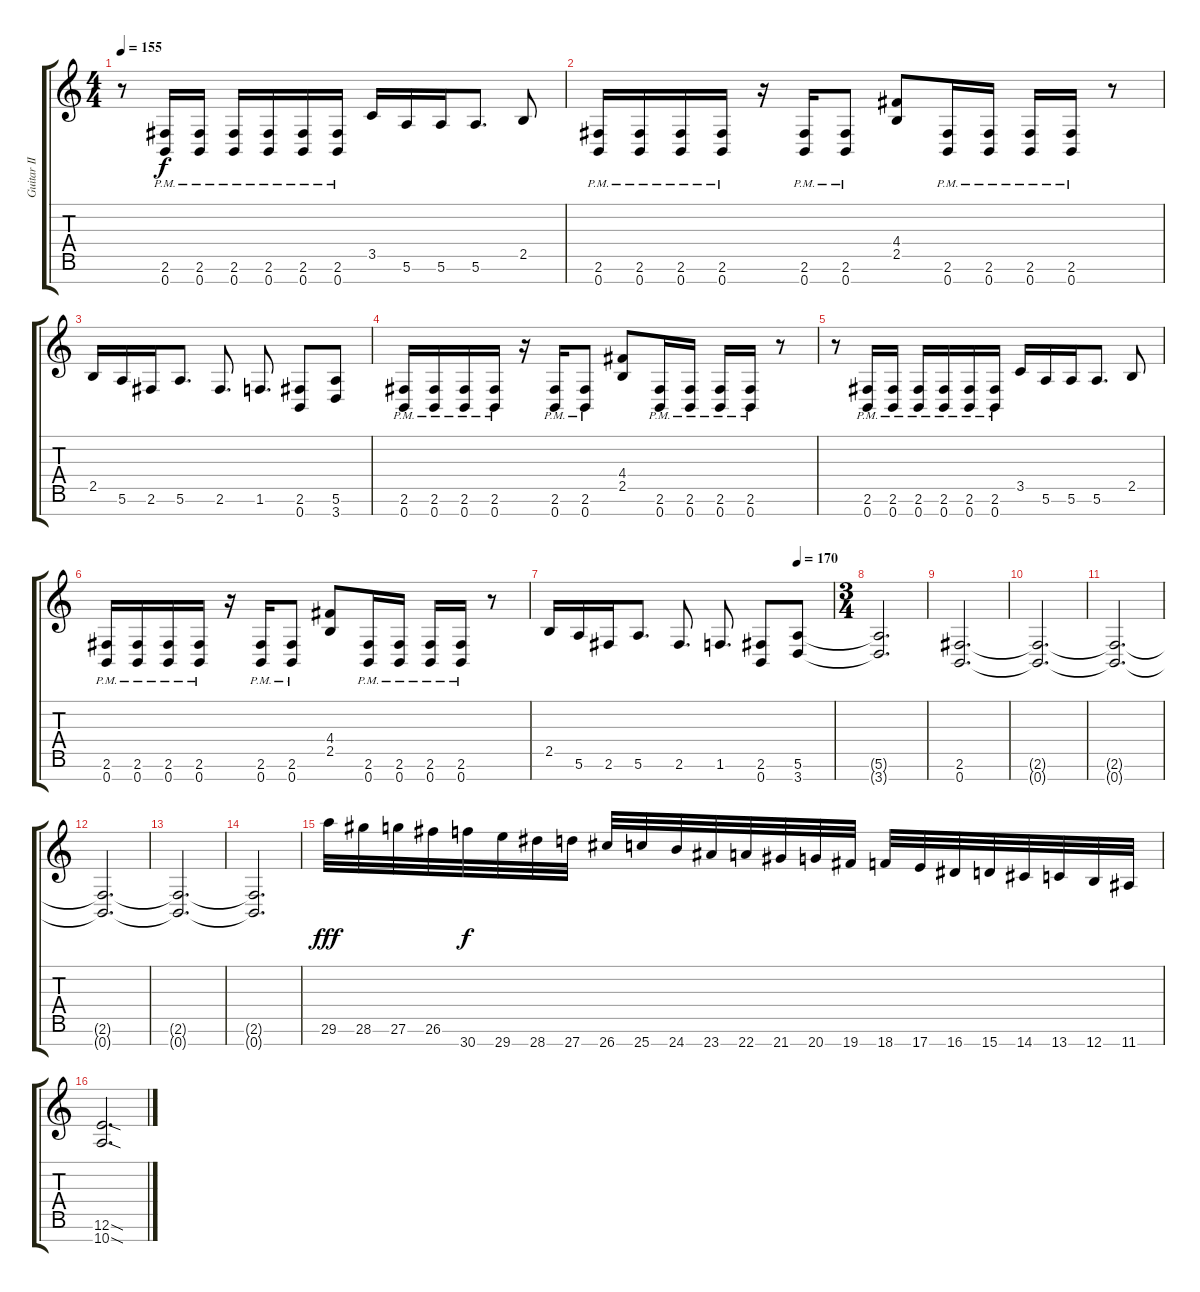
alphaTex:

\track ("Guitar II" "Guitar II") {instrument distortionguitar}
\staff {score tabs}
\tuning (E4 B3 G3 D3 A2 E2 B1) {hide}
\ts (4 4)
\tempo 155
\clef g2
\ks c
r.8{dy f} (2.6{pm} 0.7{pm}).16 (2.6{pm} 0.7{pm}).16 (2.6{pm} 0.7{pm}).16 (2.6{pm} 0.7{pm}).16 (2.6{pm} 0.7{pm}).16 (2.6{pm} 0.7{pm}).16 3.5.16 5.6.16 5.6.16 5.6.8{d} 2.5.8 |
(2.6{pm} 0.7{pm}).16 (2.6{pm} 0.7{pm}).16 (2.6{pm} 0.7{pm}).16 (2.6{pm} 0.7{pm}).16 r.16 (2.6{pm} 0.7{pm}).16 (2.6{pm} 0.7{pm}).8 (4.4 2.5).8 (2.6{pm} 0.7{pm}).16 (2.6{pm} 0.7{pm}).16 (2.6{pm} 0.7{pm}).16 (2.6{pm} 0.7{pm}).16 r.8 |
2.5.16 5.6.16 2.6.16 5.6.8{d} 2.6.8{d} 1.6.8{d} (2.6 0.7).8 (5.6 3.7).8 |
(2.6{pm} 0.7{pm}).16 (2.6{pm} 0.7{pm}).16 (2.6{pm} 0.7{pm}).16 (2.6{pm} 0.7{pm}).16 r.16 (2.6{pm} 0.7{pm}).16 (2.6{pm} 0.7{pm}).8 (4.4 2.5).8 (2.6{pm} 0.7{pm}).16 (2.6{pm} 0.7{pm}).16 (2.6{pm} 0.7{pm}).16 (2.6{pm} 0.7{pm}).16 r.8 |
r.8 (2.6{pm} 0.7{pm}).16 (2.6{pm} 0.7{pm}).16 (2.6{pm} 0.7{pm}).16 (2.6{pm} 0.7{pm}).16 (2.6{pm} 0.7{pm}).16 (2.6{pm} 0.7{pm}).16 3.5.16 5.6.16 5.6.16 5.6.8{d} 2.5.8 |
(2.6{pm} 0.7{pm}).16 (2.6{pm} 0.7{pm}).16 (2.6{pm} 0.7{pm}).16 (2.6{pm} 0.7{pm}).16 r.16 (2.6{pm} 0.7{pm}).16 (2.6{pm} 0.7{pm}).8 (4.4 2.5).8 (2.6{pm} 0.7{pm}).16 (2.6{pm} 0.7{pm}).16 (2.6{pm} 0.7{pm}).16 (2.6{pm} 0.7{pm}).16 r.8 |
\tempo (170 0.875)
2.5.16 5.6.16 2.6.16 5.6.8{d} 2.6.8{d} 1.6.8{d} (2.6 0.7).8 (5.6 3.7).8 |
\ts (3 4)
(5.6{t} 3.7{t}).2{d} |
(2.6 0.7).2{d} |
(2.6{t} 0.7{t}).2{d} |
(2.6{t} 0.7{t}).2{d} |
(2.6{t} 0.7{t}).2{d} |
(2.6{t} 0.7{t}).2{d} |
(2.6{t} 0.7{t}).2{d} |
29.6.32{dy fff instrument guitarfretnoise} 28.6.32 27.6.32 26.6.32 30.7.32{dy f} 29.7.32 28.7.32 27.7.32 26.7.32 25.7.32 24.7.32 23.7.32 22.7.32 21.7.32 20.7.32 19.7.32 18.7.32 17.7.32 16.7.32 15.7.32 14.7.32 13.7.32 12.7.32 11.7.32 |
(12.6{sod} 10.7{sod}).2{d instrument distortionguitar}
